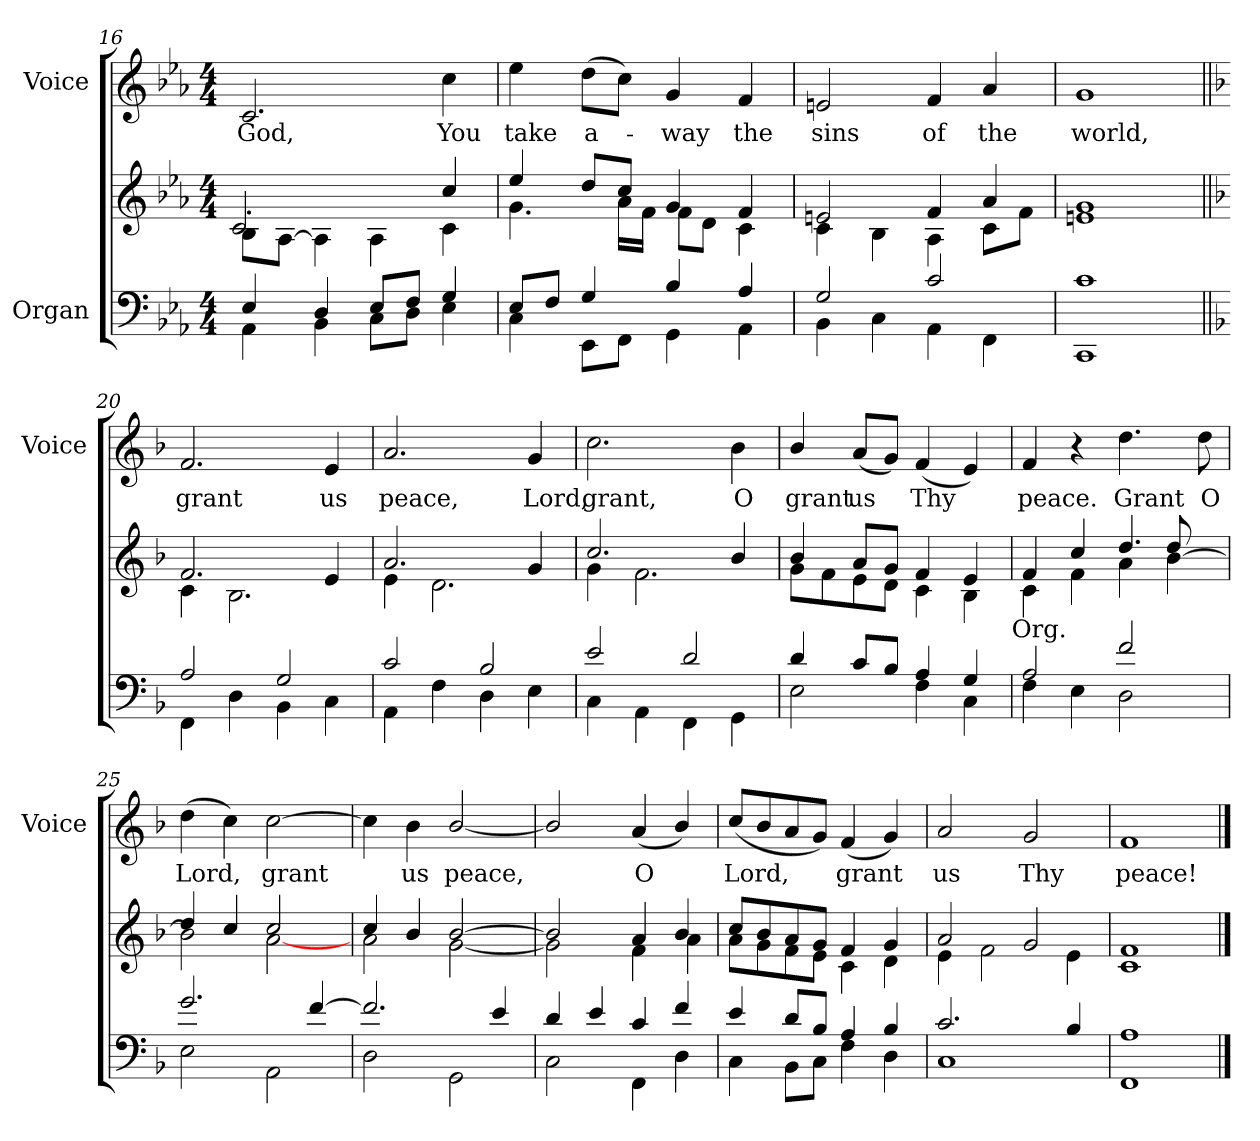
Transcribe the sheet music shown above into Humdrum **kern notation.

**kern	**kern	**kern	**text
*part2	*part2	*part1	*part1
*staff3	*staff2	*staff1	*staff1
*I"Organ	*	*I"Voice	*
*	*	*I'Voice	*
*clefF4	*clefG2	*clefG2	*
*k[b-e-a-]	*k[b-e-a-]	*k[b-e-a-]	*
*E-:	*E-:	*E-:	*
*M4/4	*M4/4	*M4/4	*
=16	=16	=16	=16
*^	*^	*	*
!	!	!	!	!	!LO:LY:b
4E-/	4AA-\	8B-'<\L	2c/	2.c/	God,
.	.	[<8A-\J	.	.	.
4D/	4BB-\	4A-\]	.	.	.
8E-/L	8C\L	4A-\	4ryy	.	.
8F/J	8D\J	.	.	.	.
!	!	!	!	!	!LO:LY:b
4G/	4E-\	4cc/	4c\	4cc\	You
=17	=17	=17	=17	=17	=17
!	!	!	!	!	!LO:LY:b
8E-/L	4C\	4ee-/	4.g\	4ee-\	take
8F/J	.	.	.	.	.
!	!	!	!	!	!LO:LY:b
4G/	8EE-\L	8dd/L	.	(>8dd\L	a-
.	8FF\J	8cc/J	16a-\LL	8cc\J)	.
.	.	.	16f\JJ	.	.
!	!	!	!	!	!LO:LY:b
4B-/	4GG\	4g/	8f\L	4g/	-way
.	.	.	8d\J	.	.
!	!	!	!	!	!LO:LY:b
4A-/	4AA-\	4f/	4c\	4f/	the
!!LO:PB:g=z
=18	=18	=18	=18	=18	=18
!	!	!	!	!	!LO:LY:b
2G/	4BB-\	2en/	4c\	2en/	sins
.	4C\	.	4B-\	.	.
!	!	!	!	!	!LO:LY:b
2c/	4AA-\	4f/	4A-\	4f/	of
!	!	!	!	!	!LO:LY:b
.	4FF\	4a-/	8c\L	4a-/	the
.	.	.	8f\J	.	.
*v	*v	*	*	*	*
=19	=19	=19	=19	=19
!	!	!	!	!LO:LY:b
*	*v	*v	*	*
1CC 1c	1en 1g	1g	world,
=20||	=20||	=20||	=20||
*k[b-]	*k[b-]	*k[b-]	*
*F:	*F:	*F:	*
*^	*^	*	*
!	!	!	!	!	!LO:LY:b
2A/	4FF\	2.f/	4c\	2.f/	grant
.	4D\	.	2.B-\	.	.
4BB-\	2G/	.	.	.	.
!	!	!	!	!	!LO:LY:b
4C\	.	4e/	.	4e/	us
=21	=21	=21	=21	=21	=21
!	!	!	!	!	!LO:LY:b
2c/	4AA\	2.a/	4e\	2.a/	peace,
.	4F\	.	2.d\	.	.
4D\	2B-/	.	.	.	.
!	!	!	!	!	!LO:LY:b
4E\	.	4g/	.	4g/	Lord,
=22	=22	=22	=22	=22	=22
!	!	!	!	!	!LO:LY:b
2e/	4C\	2.cc/	4g\	2.cc\	grant,
.	4AA\	.	2.f\	.	.
4FF\	2d/	.	.	.	.
!	!	!	!	!	!LO:LY:b
4GG\	.	4b-/	.	4b-\	O
!!LO:LB:g=z
=23	=23	=23	=23	=23	=23
!	!	!	!	!	!LO:LY:b
4d/	2E\	4b-/	8g\L	4b-/	grant
.	.	.	8f\	.	.
!	!	!	!	!	!LO:LY:b
8c/L	.	8a/L	8e\	(<8a/L	us
8B-/J	.	8g/J	8d\J	8g/J)	.
!	!	!	!	!	!LO:LY:b
4A/	4F\	4f/	4c\	(<4f/	Thy
4G/	4C\	4e/	4B-\	4e/)	.
!	!	!	!LO:TX:b:t=Org.	!	!
=24	=24	=24	=24	=24	=24
*	*	*	*^	*	*
!	!	!	!	!	!	!LO:LY:b
2A/	4F\	4c\	4f/	2.ryy	4f/	peace.
.	4E\	4f\	4cc/	.	4r	.
!	!	!	!	!	!	!LO:LY:b
2D\	2f/	4a\	4.dd/	.	4.dd\	Grant
.	.	[<4b-\	.	8dd/	.	.
!	!	!	!	!	!	!LO:LY:b
.	.	.	8ryy	8ryy	8dd\	O
=25	=25	=25	=25	=25	=25	=25
!	!	!	!	!	!	!LO:LY:b
*	*	*	*v	*v	*	*
2.g/	2E\	2b-\]	4dd/	(>4dd\	Lord,
.	.	.	4cc/	4cc\)	.
!	!	!	!	!	!LO:LY:b
.	2AA\	2cc/	[<2a\	[>2cc\	grant
[>4f/	.	.	.	.	.
=26	=26	=26	=26	=26	=26
2.f/]	2D\	2a\	4cc/	4cc\]	.
!	!	!	!	!	!LO:LY:b
.	.	.	4b-/	4b-\	us
!	!	!	!	!	!LO:LY:b
.	2GG\	[<2b-/	[<2g\	[<2b-/	peace,
4e/	.	.	.	.	.
!!LO:LB:g=z
=27	=27	=27	=27	=27	=27
4d/	2C\	2b-/]	2g\]	2b-/]	.
4e/	.	.	.	.	.
!	!	!	!	!	!LO:LY:b
4c/	4FF\	4a/	4f\	(<4a/	O
4f/	4D\	4b-/	4a\	4b-/)	.
=28	=28	=28	=28	=28	=28
!	!	!	!	!	!LO:LY:b
4e/	4C\	8cc/L	8a\L	(<8cc/L	Lord,
.	.	8b-/	8g\	8b-/	.
8d/L	8BB-\L	8a/	8f\	8a/	.
8B-/J	8C\J	8g/J	8e\J	8g/J)	.
!	!	!	!	!	!LO:LY:b
4A/	4F\	4f/	4c\	(<4f/	grant
4B-/	4D\	4g/	4d\	4g/)	.
=29	=29	=29	=29	=29	=29
!	!	!	!	!	!LO:LY:b
1C	2.c/	2a/	4e\	2a/	us
.	.	.	2f\	.	.
!	!	!	!	!	!LO:LY:b
.	.	2g/	.	2g/	Thy
.	4B-/	.	4e\	.	.
=30	=30	=30	=30	=30	=30
!	!	!	!	!	!LO:LY:b
*v	*v	*	*	*	*
*	*v	*v	*	*
1FF 1A	1c 1f	1f	peace!
==	==	==	==
*-	*-	*-	*-
